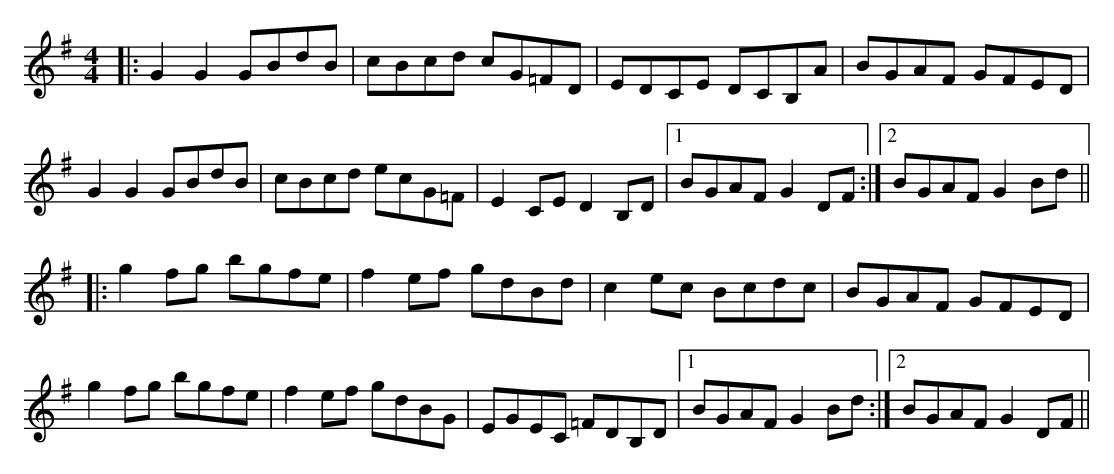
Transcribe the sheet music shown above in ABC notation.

X:1
M:4/4
K:G
|:G2G2 GBdB|cBcd cG=FD|EDCE DCB,A|BGAF GFED|
G2G2 GBdB|cBcd ecG=F|E2CE D2B,D|1 BGAF G2DF:|2 BGAF G2Bd||
|:g2fg bgfe|f2ef gdBd|c2ec Bcdc|BGAF GFED|
g2fg bgfe|f2ef gdBG|EGEC =FDB,D|1 BGAF G2Bd:|2 BGAF G2DF||
